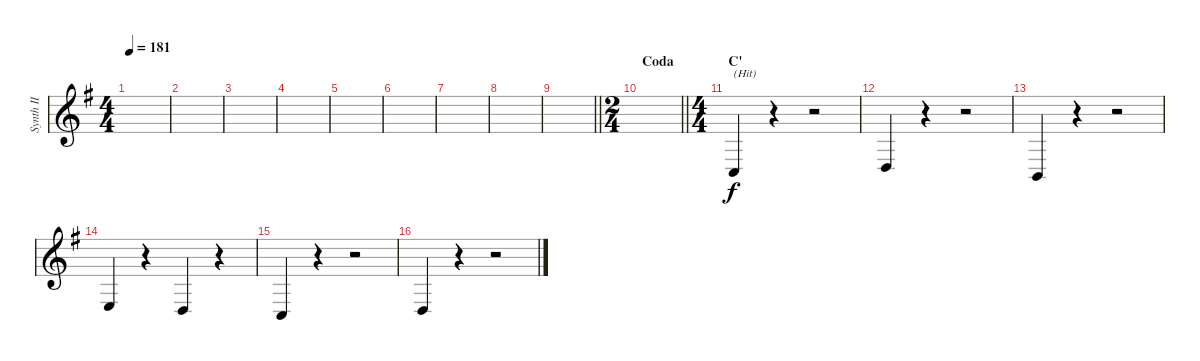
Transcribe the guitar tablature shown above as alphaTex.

\track ("Synth II" "Synth II") {solo instrument orchestrahit}
\staff {score}
\tuning (E4 B3 G3 D3 A2 E2) {hide}
\ts (4 4)
\tempo 181
\clef g2
\ks g
|
|
|
|
|
|
|
|
\barLineRight lightlight
|
\ts (2 4)
\section ("" "Coda")
\barLineRight lightlight
|
\ts (4 4)
\section ("" "C'")
3.5.4{txt "(Hit)" volume 14 instrument orchestrahit} r.4 r.2 |
0.4.4 r.4 r.2 |
2.5.4 r.4 r.2 |
2.4.4 r.4 0.4.4 r.4 |
3.5.4 r.4 r.2 |
0.4.4 r.4 r.2
